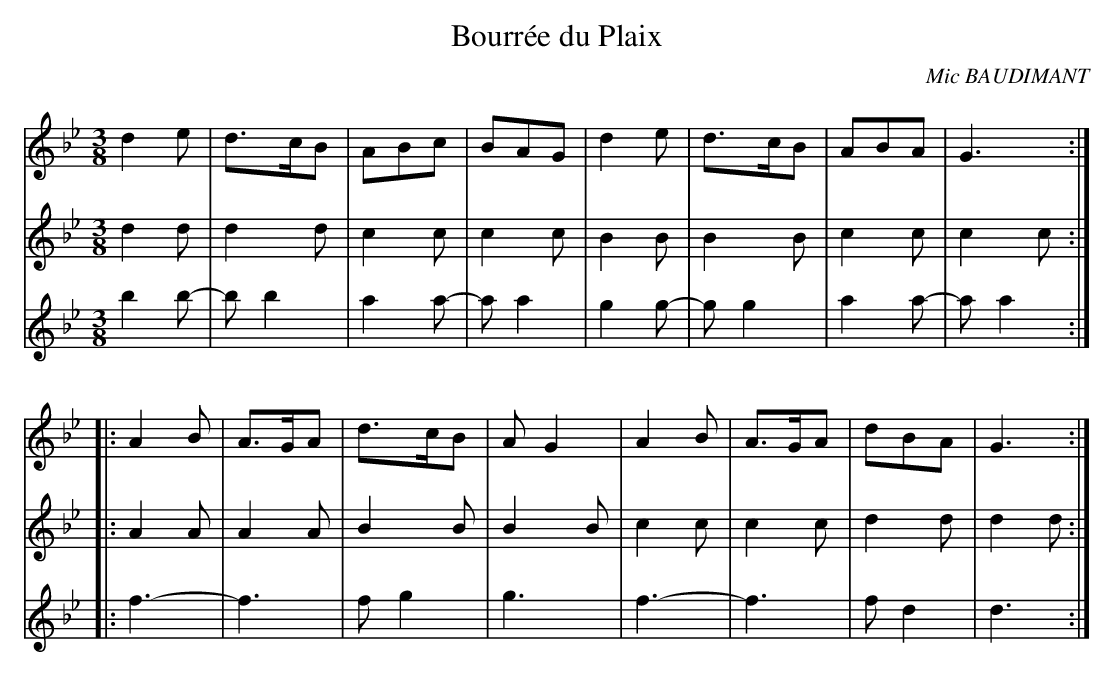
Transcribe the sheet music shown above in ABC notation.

X:1
T:Bourrée du Plaix
M:3/8
L:1/8
C:Mic BAUDIMANT
K:Gm
[V:1]d2 e|d>cB|ABc|BAG|d2 e|d>cB|ABA|G3:|
[V:2]d2d|d2d|c2c|c2c|B2B|B2B|c2c|c2c:|
[V:3]b2b-|bb2|a2a-|aa2|g2g-|gg2|a2a-|aa2:|
[V:1]|:A2 B|A>GA|d>cB|AG2|A2 B|A>GA|dBA|G3:|
[V:2]|:A2A|A2A|B2B|B2B|c2c|c2c|d2d|d2d:|
[V:3]|:f3-|f3|fg2|g3|f3-|f3|fd2|d3:|
